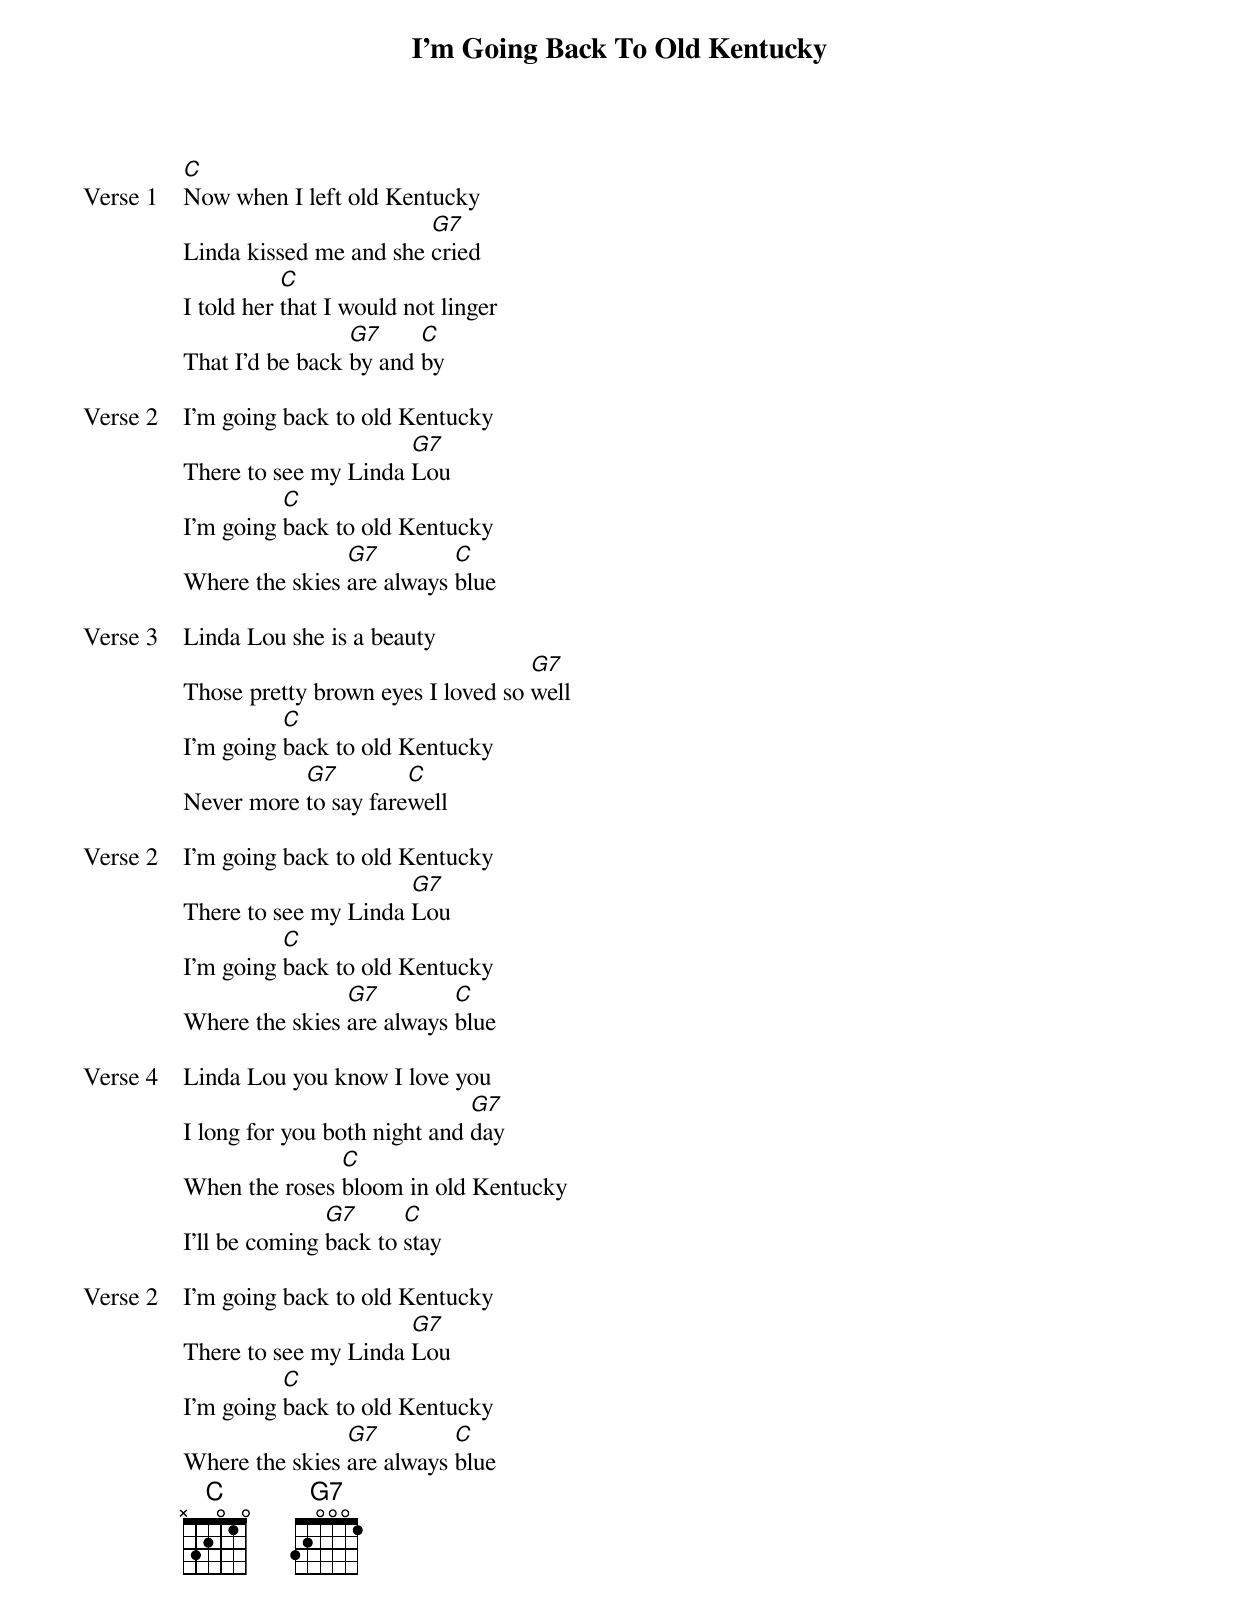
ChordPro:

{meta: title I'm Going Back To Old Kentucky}
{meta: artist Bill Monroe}
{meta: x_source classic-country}
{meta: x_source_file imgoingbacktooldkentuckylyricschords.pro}
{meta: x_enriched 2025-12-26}

{start_of_verse: Verse 1}
[C]Now when I left old Kentucky
Linda kissed me and she [G7]cried
I told her [C]that I would not linger
That I'd be back [G7]by and [C]by
{end_of_verse}

{start_of_verse: Verse 2}
I'm going back to old Kentucky
There to see my Linda [G7]Lou
I'm going [C]back to old Kentucky
Where the skies [G7]are always [C]blue
{end_of_verse}

{start_of_verse: Verse 3}
Linda Lou she is a beauty
Those pretty brown eyes I loved so [G7]well
I'm going [C]back to old Kentucky
Never more [G7]to say fare[C]well
{end_of_verse}

{start_of_verse: Verse 2}
I'm going back to old Kentucky
There to see my Linda [G7]Lou
I'm going [C]back to old Kentucky
Where the skies [G7]are always [C]blue
{end_of_verse}

{start_of_verse: Verse 4}
Linda Lou you know I love you
I long for you both night and [G7]day
When the roses [C]bloom in old Kentucky
I'll be coming [G7]back to [C]stay
{end_of_verse}

{start_of_verse: Verse 2}
I'm going back to old Kentucky
There to see my Linda [G7]Lou
I'm going [C]back to old Kentucky
Where the skies [G7]are always [C]blue
{end_of_verse}
